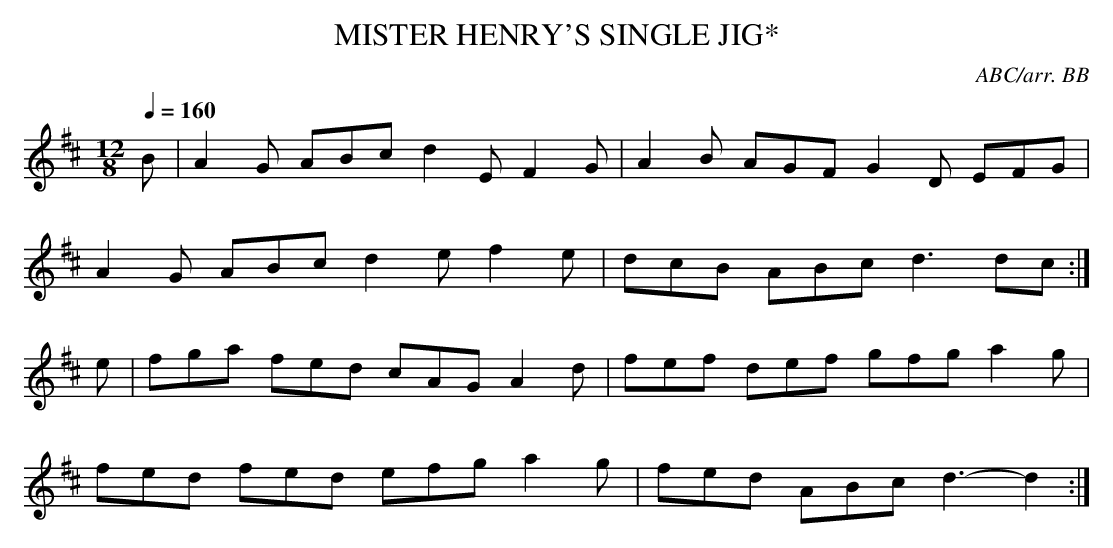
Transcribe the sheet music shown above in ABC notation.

X:1
T:MISTER HENRY'S SINGLE JIG*
C:ABC/arr. BB
M:12/8
Q:1/4=160
K:D
B|A2G ABc d2E F2G|A2B AGF G2D EFG|
A2G ABc d2e f2e|dcB ABc d3 dc:|
e|fga fed cAG A2d|fef def gfg a2g|
fed fed efg a2g|fed ABc d3-d2 :|
